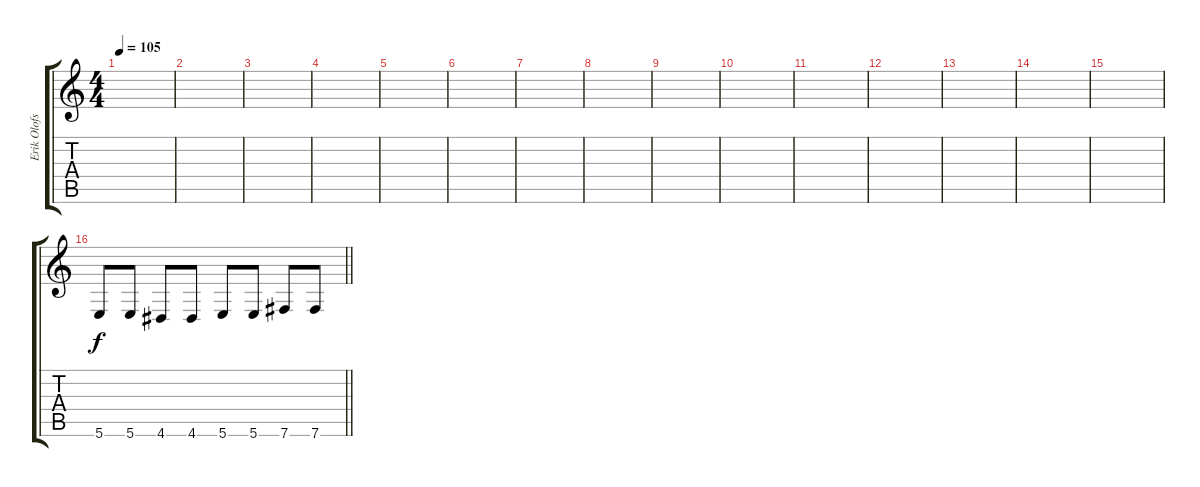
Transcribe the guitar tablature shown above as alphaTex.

\track ("Erik Olofsson (Extra)" "Erik Olofs") {instrument overdrivenguitar}
\staff {score tabs}
\tuning (Db4 Ab3 E3 B2 Gb2 B1) {hide}
\ts (4 4)
\tempo 105
\clef g2
\ks c
|
|
|
|
|
|
|
|
|
|
|
|
|
|
|
\barLineRight lightlight
5.6.8 5.6.8 4.6.8 4.6.8 5.6.8 5.6.8 7.6.8 7.6.8
